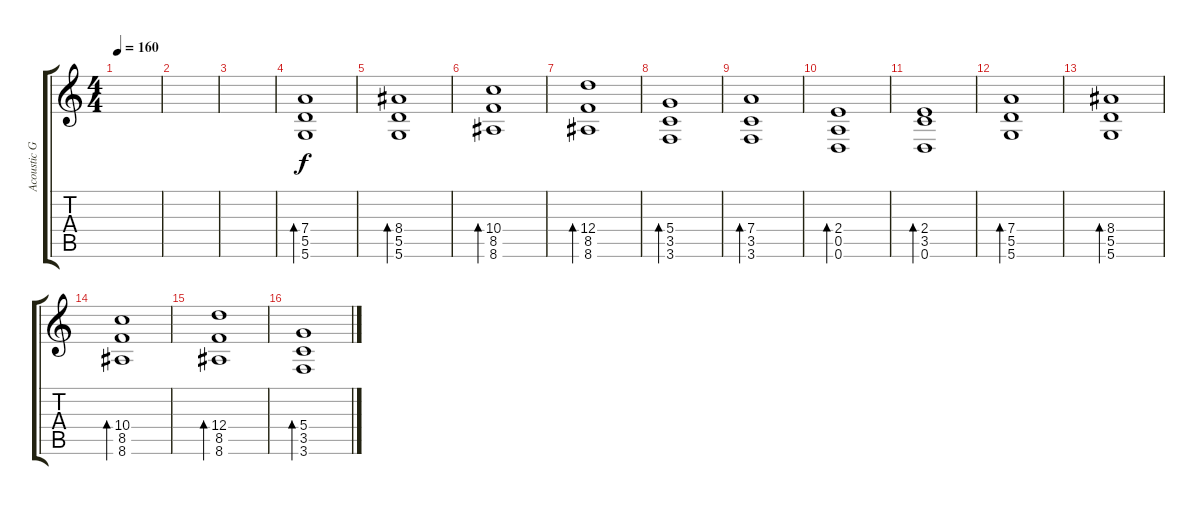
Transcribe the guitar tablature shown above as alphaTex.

\track ("Acoustic Guitar" "Acoustic G") {instrument acousticguitarsteel}
\staff {score tabs}
\tuning (E4 B3 G3 D3 A2 D2) {hide}
\ts (4 4)
\tempo 160
\clef g2
\ks c
|
|
|
(7.4 5.5 5.6).1{bd 60} |
(8.4 5.5 5.6).1{bd 60} |
(10.4 8.5 8.6).1{bd 60} |
(12.4 8.5 8.6).1{bd 60} |
(5.4 3.5 3.6).1{bd 60} |
(7.4 3.5 3.6).1{bd 60} |
(2.4 0.5 0.6).1{bd 60} |
(2.4 3.5 0.6).1{bd 60} |
(7.4 5.5 5.6).1{bd 60} |
(8.4 5.5 5.6).1{bd 60} |
(10.4 8.5 8.6).1{bd 60} |
(12.4 8.5 8.6).1{bd 60} |
(5.4 3.5 3.6).1{bd 60}
